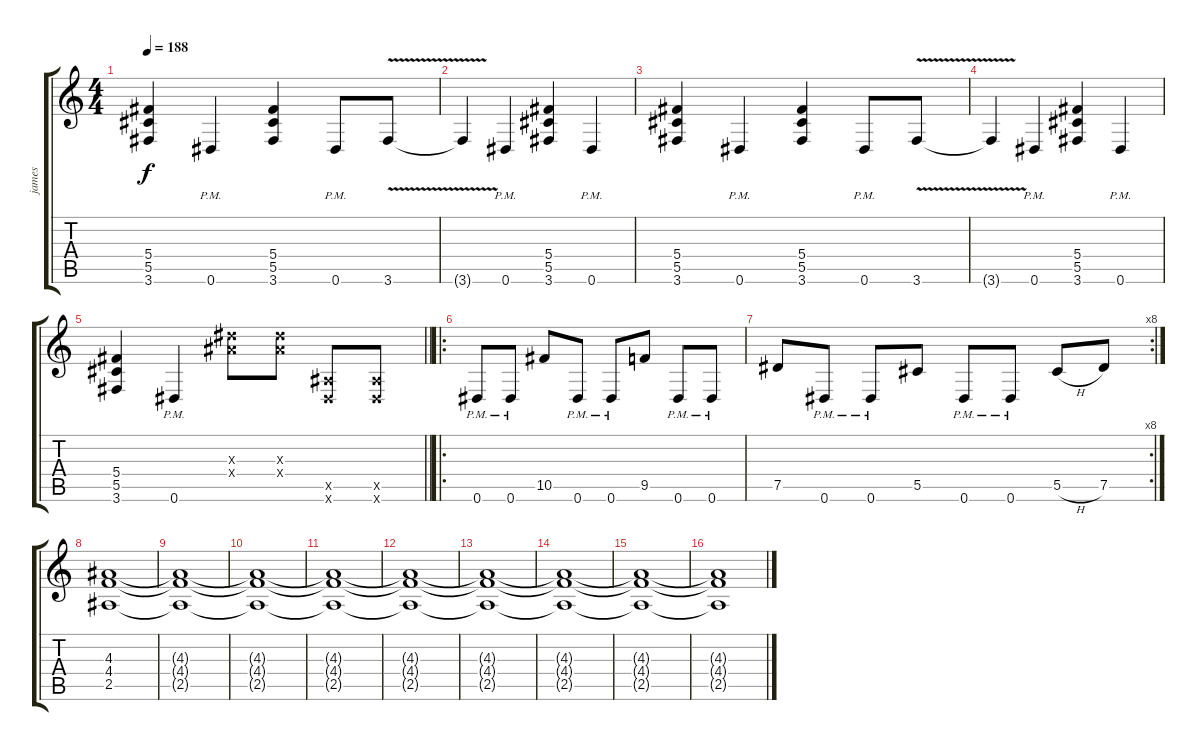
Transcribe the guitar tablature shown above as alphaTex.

\track ("james" "james") {instrument distortionguitar}
\staff {score tabs}
\tuning (Eb4 Bb3 Gb3 Db3 Ab2 Eb2) {hide}
\ts (4 4)
\tempo 188
\clef g2
\ks c
(5.4 5.5 3.6).4{dy f} 0.6{pm}.4 (5.4 5.5 3.6).4 0.6{pm}.8 3.6{v}.8 |
3.6{t}.4 0.6{pm}.4 (5.4 5.5 3.6).4 0.6{pm}.4 |
(5.4 5.5 3.6).4 0.6{pm}.4 (5.4 5.5 3.6).4 0.6{pm}.8 3.6{v}.8 |
3.6{v t}.4 0.6{pm}.4 (5.4 5.5 3.6).4 0.6{pm}.4 |
\barLineRight lightlight
(5.4 5.5 3.6).4 0.6{pm}.4 (9.3{x} 9.4{x}).8 (9.3{x} 9.4{x}).8 (2.5{x} 0.6{x}).8 (2.5{x} 0.6{x}).8 |
\ro
0.6{pm}.8 0.6{pm}.8 10.5.8 0.6{pm}.8 0.6{pm}.8 9.5.8 0.6{pm}.8 0.6{pm}.8 |
\rc 8
7.5.8 0.6{pm}.8 0.6{pm}.8 5.5.8 0.6{pm}.8 0.6{pm}.8 5.5{h}.8 7.5.8 |
(4.3 4.4 2.5).1 |
(4.3{t} 4.4{t} 2.5{t}).1 |
(4.3{t} 4.4{t} 2.5{t}).1 |
(4.3{t} 4.4{t} 2.5{t}).1 |
(4.3{t} 4.4{t} 2.5{t}).1 |
(4.3{t} 4.4{t} 2.5{t}).1 |
(4.3{t} 4.4{t} 2.5{t}).1 |
(4.3{t} 4.4{t} 2.5{t}).1 |
(4.3{t} 4.4{t} 2.5{t}).1
